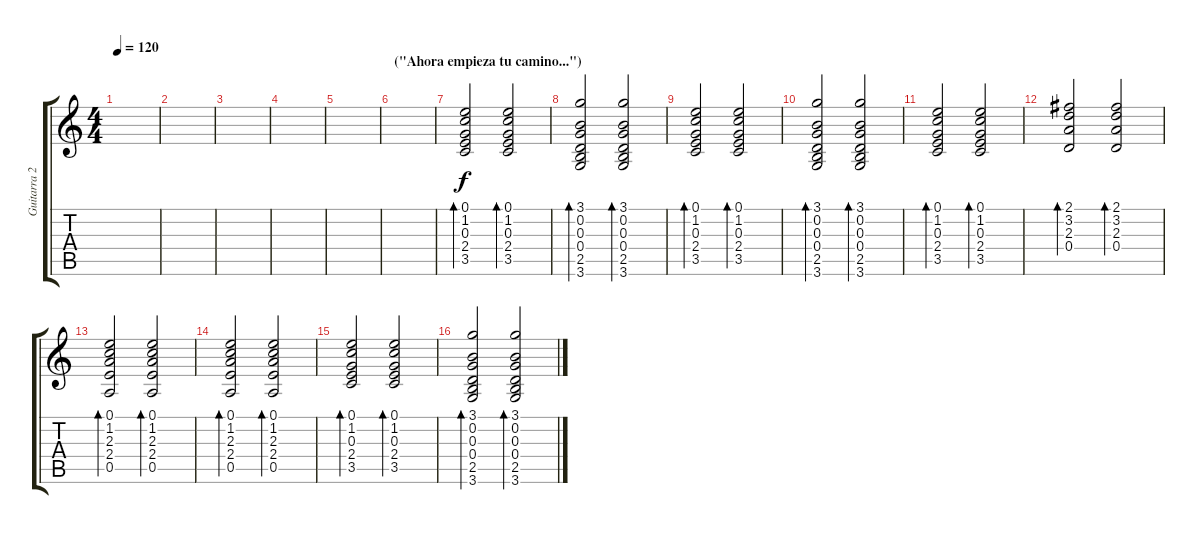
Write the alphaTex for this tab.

\track ("Guitarra 2" "Guitarra 2") {instrument acousticguitarsteel}
\staff {score tabs}
\tuning (E4 B3 G3 D3 A2 E2) {hide}
\ts (4 4)
\tempo 120
\clef g2
\ks c
|
|
|
|
|
\section ("" "(\"Ahora empieza tu camino...\")")
|
(0.1 1.2 0.3 2.4 3.5).2{bd 60 volume 5 instrument acousticguitarsteel} (0.1 1.2 0.3 2.4 3.5).2{bd 60} |
(3.1 0.2 0.3 0.4 2.5 3.6).2{bd 60} (3.1 0.2 0.3 0.4 2.5 3.6).2{bd 60} |
(0.1 1.2 0.3 2.4 3.5).2{bd 60} (0.1 1.2 0.3 2.4 3.5).2{bd 60} |
(3.1 0.2 0.3 0.4 2.5 3.6).2{bd 60} (3.1 0.2 0.3 0.4 2.5 3.6).2{bd 60} |
(0.1 1.2 0.3 2.4 3.5).2{bd 60} (0.1 1.2 0.3 2.4 3.5).2{bd 60} |
(2.1 3.2 2.3 0.4).2{bd 60} (2.1 3.2 2.3 0.4).2{bd 60} |
(0.1 1.2 2.3 2.4 0.5).2{bd 60} (0.1 1.2 2.3 2.4 0.5).2{bd 60} |
(0.1 1.2 2.3 2.4 0.5).2{bd 60} (0.1 1.2 2.3 2.4 0.5).2{bd 60} |
(0.1 1.2 0.3 2.4 3.5).2{bd 60 volume 4 instrument acousticguitarsteel} (0.1 1.2 0.3 2.4 3.5).2{bd 60} |
(3.1 0.2 0.3 0.4 2.5 3.6).2{bd 60} (3.1 0.2 0.3 0.4 2.5 3.6).2{bd 60}
